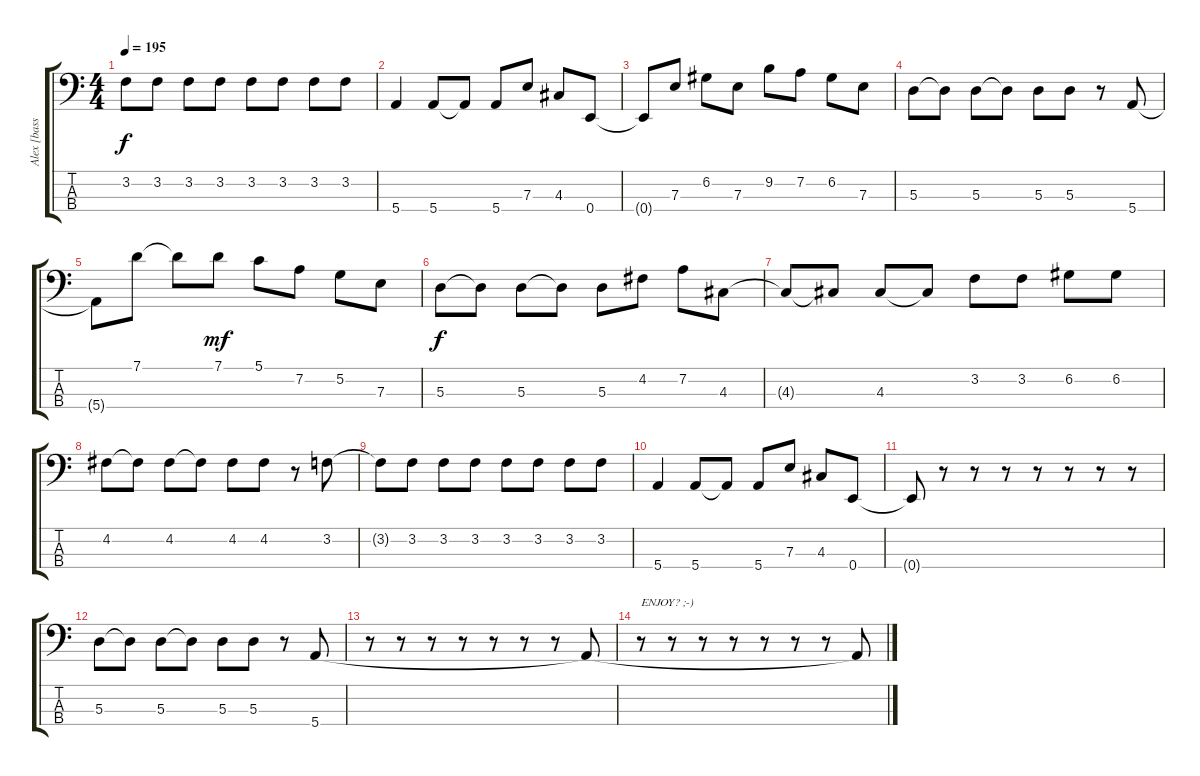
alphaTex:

\track ("Alex [basso]" "Alex [bass") {instrument electricbassfinger}
\staff {score tabs}
\tuning (G2 D2 A1 E1) {hide}
\ts (4 4)
\tempo 195
\clef f4
\ks c
3.2{t}.8{dy f} 3.2.8 3.2.8 3.2.8 3.2.8 3.2.8 3.2.8 3.2.8 |
5.4.4 5.4.8 5.4{t}.8 5.4.8 7.3.8 4.3.8 0.4.8 |
0.4{t}.8 7.3.8 6.2.8 7.3.8 9.2.8 7.2.8 6.2.8 7.3.8 |
5.3.8 5.3{t}.8 5.3.8 5.3{t}.8 5.3.8 5.3.8 r.8 5.4.8 |
5.4{t}.8 7.1.8 7.1{t}.8 7.1.8{dy mf} 5.1.8 7.2.8 5.2.8 7.3.8 |
5.3.8{dy f} 5.3{t}.8 5.3.8 5.3{t}.8 5.3.8 4.2.8 7.2.8 4.3.8 |
4.3{t}.8 4.3{t}.8 4.3.8 4.3{t}.8 3.2.8 3.2.8 6.2.8 6.2.8 |
4.2.8 4.2{t}.8 4.2.8 4.2{t}.8 4.2.8 4.2.8 r.8 3.2.8 |
3.2{t}.8 3.2.8 3.2.8 3.2.8 3.2.8 3.2.8 3.2.8 3.2.8 |
5.4.4 5.4.8 5.4{t}.8 5.4.8 7.3.8 4.3.8 0.4.8 |
0.4{t}.8 r.8 r.8 r.8 r.8 r.8 r.8 r.8 |
5.3.8 5.3{t}.8 5.3.8 5.3{t}.8 5.3.8 5.3.8 r.8 5.4.8 |
r.8 r.8 r.8 r.8 r.8 r.8 r.8 5.4{t}.8 |
r.8{txt "ENJOY? ;-)"} r.8 r.8 r.8 r.8 r.8 r.8 5.4{t}.8
